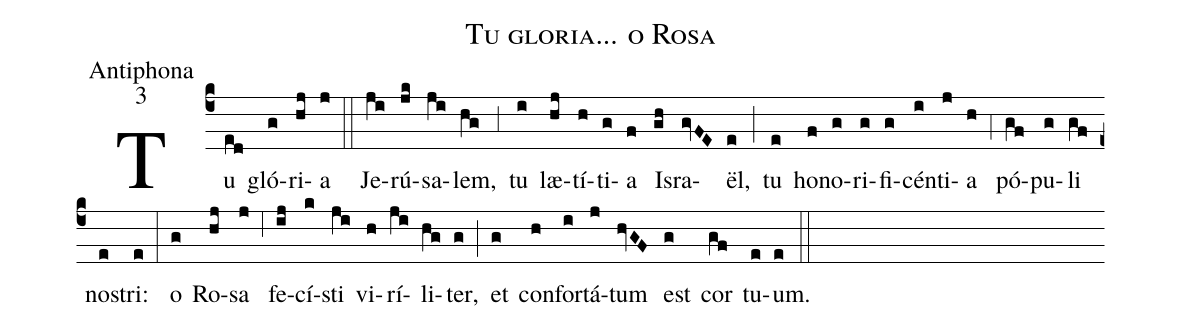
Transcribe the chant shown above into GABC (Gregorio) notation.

name:Tu gloria... o Rosa;
office-part:Antiphona;
mode:3;
%%
(c4) Tu(ed) gló(g)ri(hj)a(j) (::) Je(ji)rú(jk)sa(ji)lem,(hg) (;3) tu(i) læ(hj)tí(h)ti(g)a(f) Is(gh)ra(gvFE)ël,(e) (;) tu(e) ho(f)no(g)ri(g)fi(g)cén(i)ti(j)a(h) (;4) pó(gf)pu(g)li(gf) no(e)stri:(e) (:) o(g) Ro(hj)sa(j) (;6) fe(ij)cí(k)sti(ji) vi(h)rí(ji)li(hg)ter,(g) (;) et(g) con(h)for(i)tá(j)tum(hvGF) est(g) cor(gf) tu(e)um.(e) (::)
